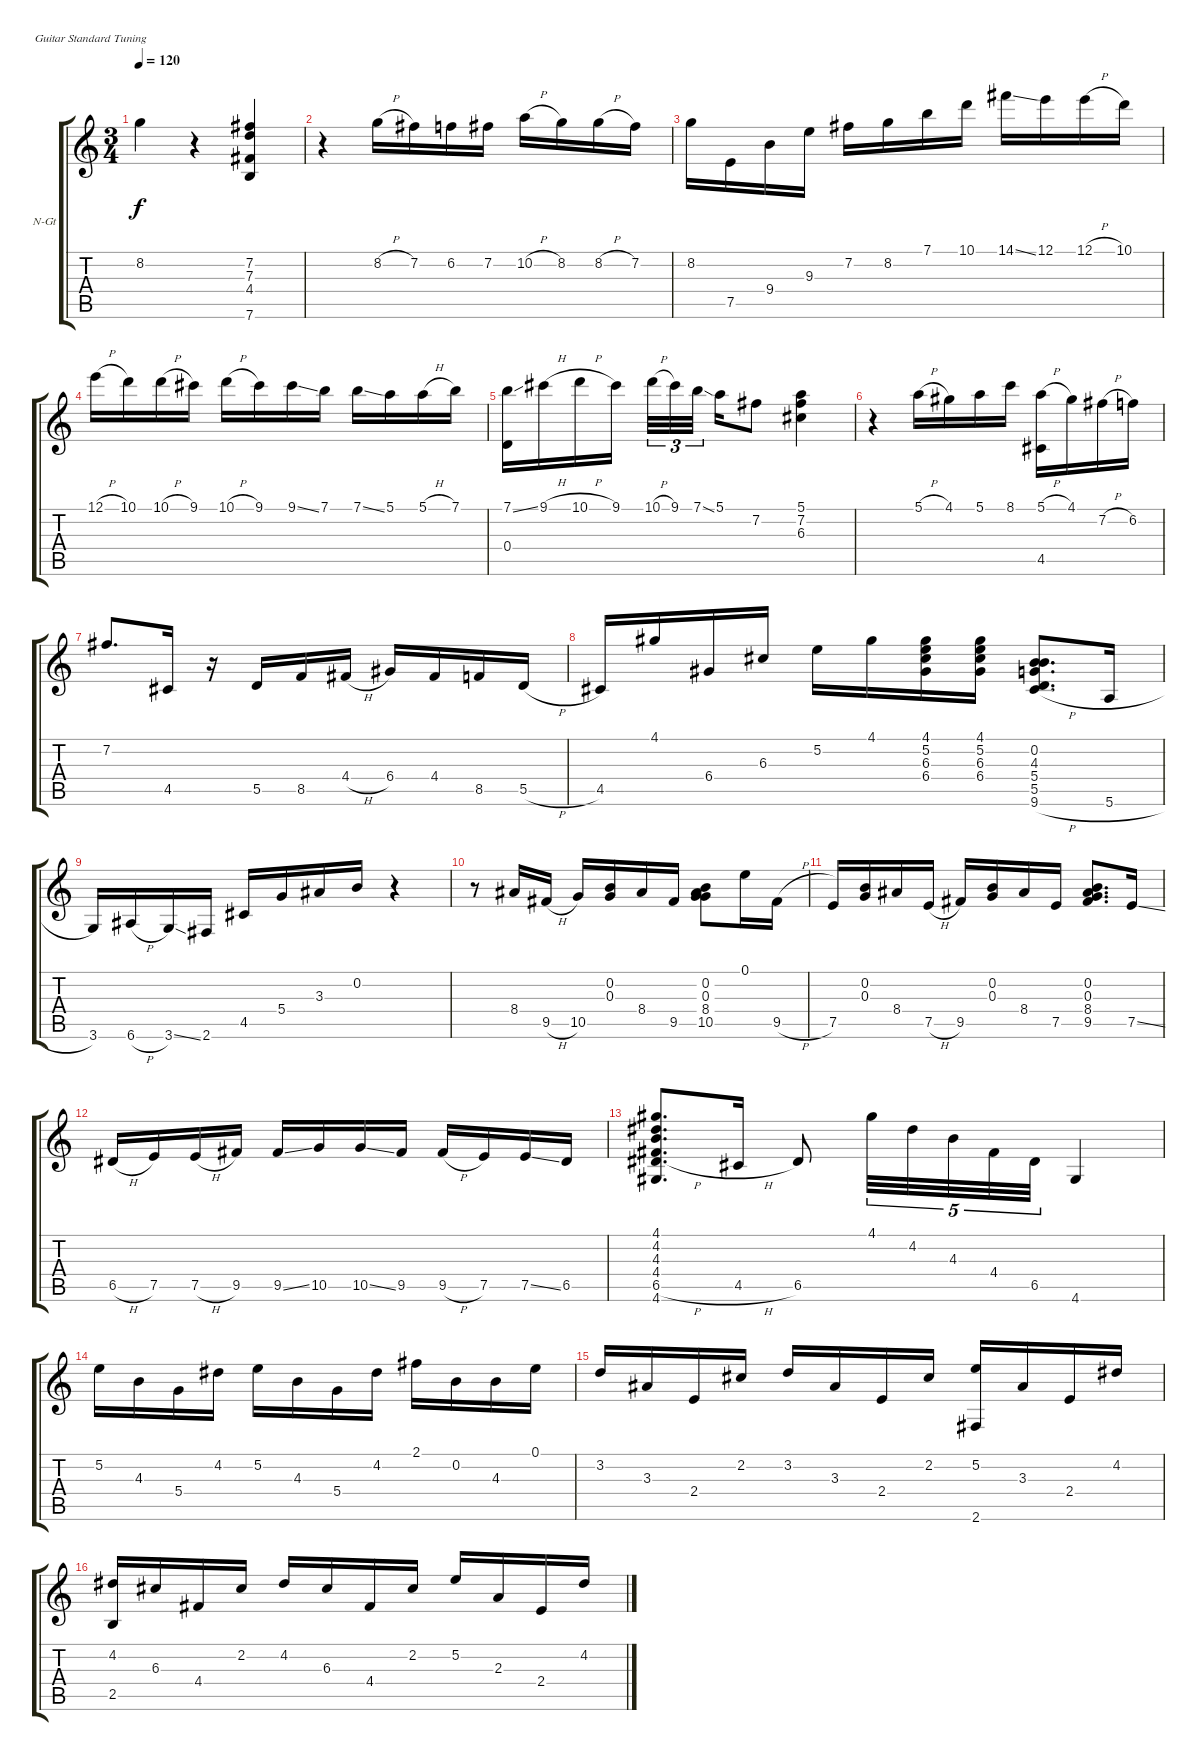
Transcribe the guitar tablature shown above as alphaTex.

\bracketExtendMode groupsimilarinstruments
\firstSystemTrackNameOrientation horizontal
\otherSystemsTrackNameOrientation horizontal
\track ("Piste 1" "N-Gt") {instrument acousticguitarnylon}
\staff {score tabs}
\tuning (E4 B3 G3 D3 A2 E2)
\ts (3 4)
\tempo 120
\clef g2
\ks c
8.2.4{dy f} r.4 (7.2 7.3 4.4 7.6).4 |
r.4 8.2{h}.16 7.2.16 6.2.16 7.2.16 10.2{h}.16 8.2.16 8.2{h}.16 7.2.16 |
8.2.16 7.5.16 9.4.16 9.3.16 7.2.16 8.2.16 7.1.16 10.1.16 14.1{ss}.16 12.1.16 12.1{h}.16 10.1.16 |
12.1{h}.16 10.1.16 10.1{h}.16 9.1.16 10.1{h}.16 9.1.16 9.1{ss}.16 7.1.16 7.1{ss}.16 5.1.16 5.1{h}.16 7.1.16 |
(7.1{ss} 0.4).16 9.1{h}.16 10.1{h}.16 9.1.16 10.1{h}.32{tu (3 2)} 9.1.32{tu (3 2)} 7.1{ss}.32{tu (3 2)} 5.1.16 7.2.8 (5.1 7.2 6.3).4 |
r.4 5.1{h}.16 4.1.16 5.1.16 8.1.16 (5.1{h} 4.5).16 4.1.16 7.2{h}.16 6.2.16 |
7.2.8{d} 4.5.16 r.16 5.5.16 8.5.16 4.4{h}.16 6.4.16 4.4.16 8.5.16 5.5{h}.16 |
4.5.16 4.1.16 6.4.16 6.3.16 5.2.16 4.1.16 (4.1 5.2 6.3 6.4).16 (4.1 5.2 6.3 6.4).16 (0.2 4.3 5.4 5.5 9.6{h}).8{d} 5.6{h}.16 |
3.6.16 6.6{h}.16 3.6{ss}.16 2.6.16 4.5.16 5.4.16 3.3.16 0.2.16 r.4 |
r.8 8.4.16 9.5{h}.16 10.5.16 (0.2 0.3).16 8.4.16 9.5.16 (0.2 0.3 8.4 10.5).8 0.1.16 9.5{h}.16 |
7.5.16 (0.2 0.3).16 8.4.16 7.5{h}.16 9.5.16 (0.2 0.3).16 8.4.16 7.5.16 (0.2 0.3 8.4 9.5).8{d} 7.5{ss}.16 |
6.5{h}.16 7.5.16 7.5{h}.16 9.5.16 9.5{ss}.16 10.5.16 10.5{ss}.16 9.5.16 9.5{h}.16 7.5.16 7.5{ss}.16 6.5.16 |
(4.1 4.2 4.3 4.4 6.5{h} 4.6).8{d} 4.5{h}.16 6.5.8 4.1.32{tu (5 4)} 4.2.32{tu (5 4)} 4.3.32{tu (5 4)} 4.4.32{tu (5 4)} 6.5.32{tu (5 4)} 4.6.4 |
5.2.16 4.3.16 5.4.16 4.2.16 5.2.16 4.3.16 5.4.16 4.2.16 2.1.16 0.2.16 4.3.16 0.1.16 |
3.2.16 3.3.16 2.4.16 2.2.16 3.2.16 3.3.16 2.4.16 2.2.16 (5.2 2.6).16 3.3.16 2.4.16 4.2.16 |
(4.2 2.5).16 6.3.16 4.4.16 2.2.16 4.2.16 6.3.16 4.4.16 2.2.16 5.2.16 2.3.16 2.4.16 4.2.16
